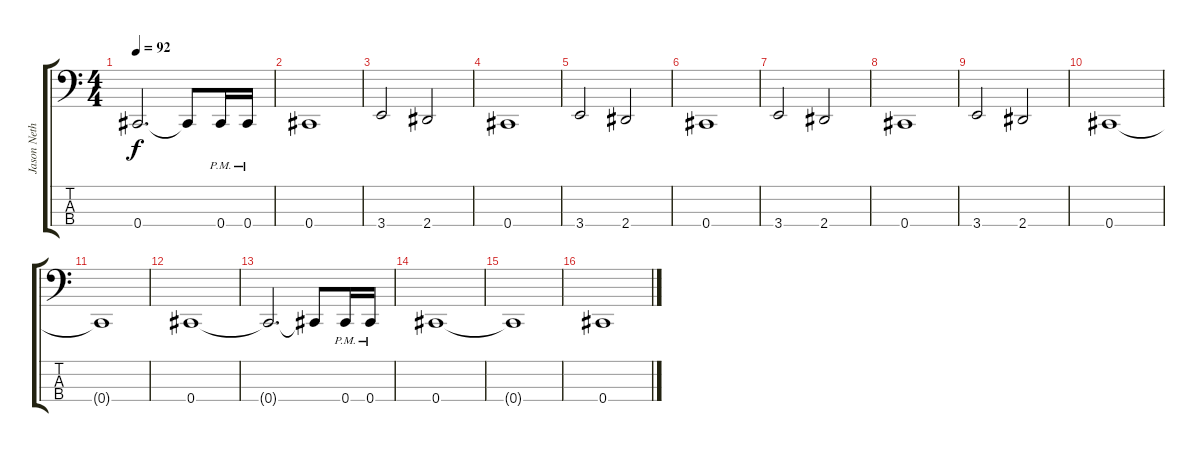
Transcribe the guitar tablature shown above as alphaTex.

\track ("Jason Netherton - Bass" "Jason Neth") {instrument electricbasspick}
\staff {score tabs}
\tuning (E2 B1 Gb1 Db1) {hide}
\ts (4 4)
\tempo 92
\clef f4
\ks c
0.4{t}.2{d dy f} 0.4{t}.8 0.4{pm}.16 0.4{pm}.16 |
0.4.1 |
3.4.2 2.4.2 |
0.4.1 |
3.4.2 2.4.2 |
0.4.1 |
3.4.2 2.4.2 |
0.4.1 |
3.4.2 2.4.2 |
0.4.1 |
0.4{t}.1 |
0.4.1 |
0.4{t}.2{d} 0.4{t}.8 0.4{pm}.16 0.4{pm}.16 |
0.4.1 |
0.4{t}.1 |
0.4.1
